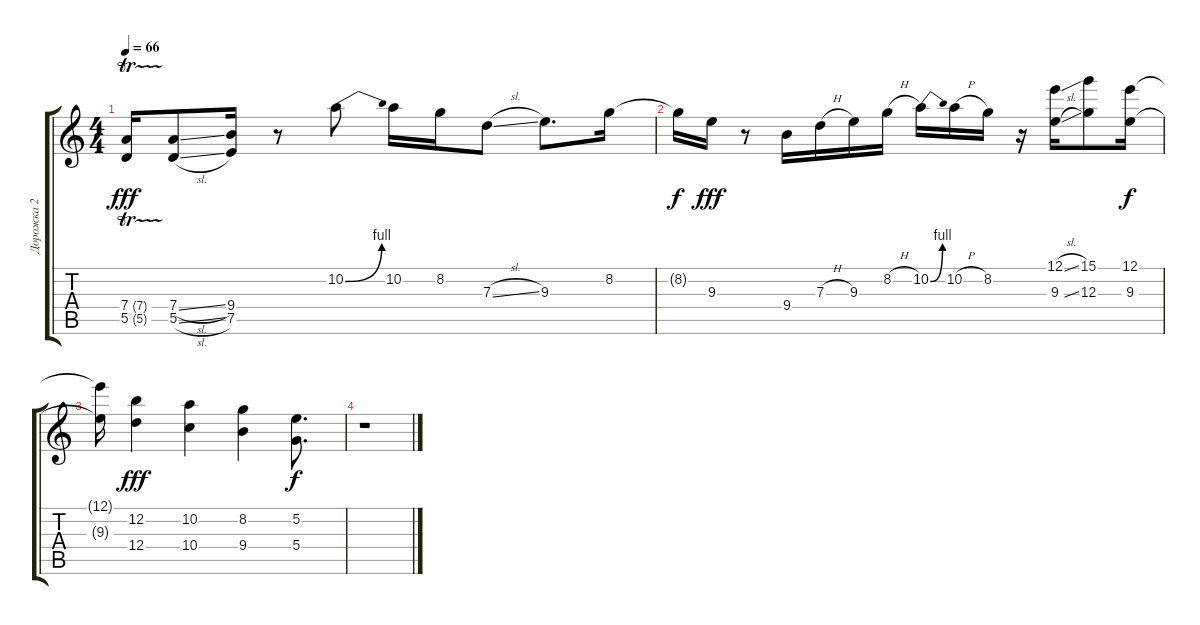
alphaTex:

\track ("Дорожка 2" "Дорожка 2") {instrument acousticguitarsteel}
\staff {score tabs}
\tuning (E4 B3 G3 D3 A2 E2) {hide}
\ts (4 4)
\tempo 66
\clef g2
\ks c
(7.4{tr (7 16)} 5.5{tr (5 16)}).16{dy fff} (7.4{sl} 5.5{sl}).8 (9.4 7.5).16 r.8 10.2{be (bend 0 0 60 4)}.8 10.2.16 8.2.16 7.3{sl}.8 9.3.8{d} 8.2.16 |
8.2{t}.16{dy f} 9.3.16{dy fff} r.8 9.4.16 7.3{h}.16 9.3.16 8.2{h}.16 10.2{be (bend 0 0 60 4)}.16 10.2{h}.16 8.2.16 r.16 (12.1{sl} 9.3{sl}).16 (15.1 12.3).8 (12.1 9.3).16{dy f} |
(12.1{t} 9.3{t}).16 (12.2 12.4).4{dy fff} (10.2 10.4).4 (8.2 9.4).4 (5.2 5.4).8{d dy f} |
r.1
